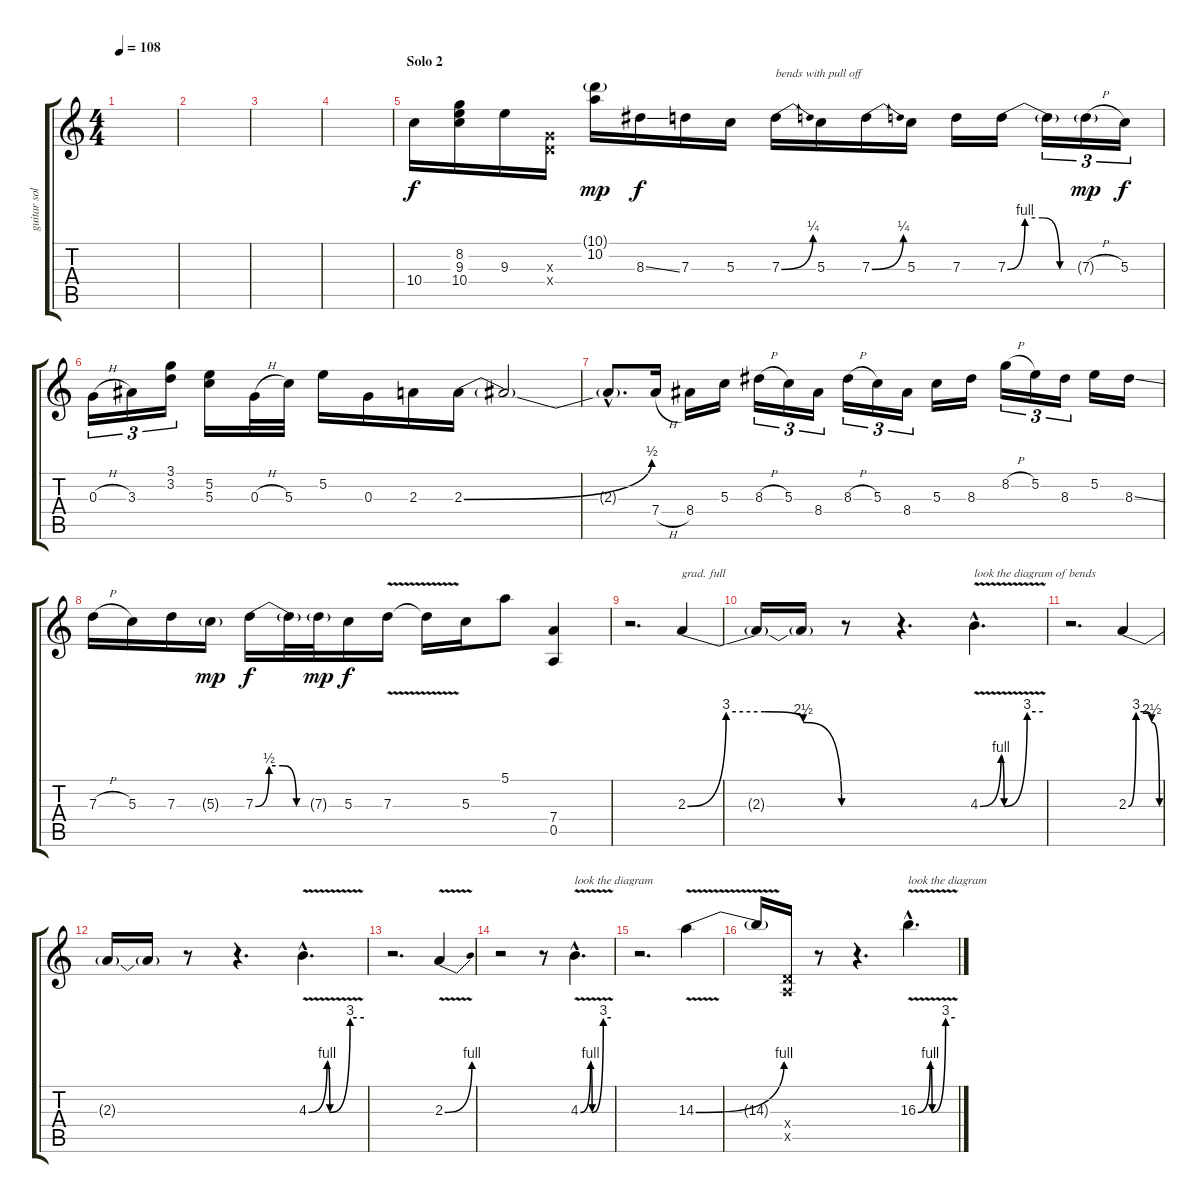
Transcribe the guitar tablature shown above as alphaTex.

\track ("guitar solo" "guitar sol") {instrument overdrivenguitar}
\staff {score tabs}
\tuning (E4 B3 G3 D3 A2 E2) {hide}
\ts (4 4)
\tempo 108
\clef g2
\ks c
|
|
|
|
\section ("" "Solo 2")
10.4.16 (8.2 9.3 10.4).16 9.3.16 (0.3{x} 0.4{x}).16 (10.1{g} 10.2).16{dy mp} 8.3{ss}.16{dy f} 7.3.16 5.3.16 7.3{be (bend 0 0 60 1)}.16{txt "bends with pull off"} 5.3.16 7.3{be (bend 0 0 60 1)}.16 5.3.16 7.3.16 7.3{be (custom 0 0 15 4 30 4 45 0 60 0)}.16 7.3{t}.16{tu (3 2)} 7.3{h g}.16{tu (3 2) dy mp} 5.3.16{tu (3 2) dy f} |
0.3{h}.16{tu (3 2)} 3.3.16{tu (3 2)} (3.1 3.2).16{tu (3 2)} (5.2 5.3).16 0.3{h}.32 5.3.32 5.2.16 0.3.16 2.3.16 2.3{be (bend 0 0 60 2)}.16 2.3{t}.2 |
2.3{hac t}.8{d} 7.4{h}.16 8.4.16 5.3.16 8.3{h}.16{tu (3 2)} 5.3.16{tu (3 2)} 8.4.16{tu (3 2)} 8.3{h}.16{tu (3 2)} 5.3.16{tu (3 2)} 8.4.16{tu (3 2)} 5.3.16 8.3.16 8.2{h}.16{tu (3 2)} 5.2.16{tu (3 2)} 8.3.16{tu (3 2)} 5.2.16 8.3{ss}.16 |
7.3{h}.16 5.3.16 7.3.16 5.3{g}.16{dy mp} 7.3{be (custom 0 0 15 2 30 2 45 0 60 0)}.16{dy f} 7.3{t}.32 7.3{g}.32{dy mp} 5.3.16{dy f} 7.3{v}.16 7.3{t}.16 5.3.16 5.1.8 (7.4 0.5).4 |
r.2{d} 2.3{be (custom 0 0 15 12 30 12 45 10 60 0)}.4{txt "grad. full"} |
2.3{t}.16 2.3{t}.16 r.8 r.4{d} 4.3{be (custom 0 0 20 4 23 0 45 12 60 12) v hac}.4{d txt "look the diagram of bends"} |
r.2{d} 2.3{be (custom 0 0 15 12 30 12 45 10 60 0)}.4 |
2.3{t}.16 2.3{t}.16 r.8 r.4{d} 4.3{be (custom 0 0 20 4 23 0 45 12 60 12) v hac}.4{d} |
r.2{d} 2.3{be (bend 0 0 60 4) v}.4 |
r.2 r.8 4.3{be (custom 0 0 20 4 23 0 45 12 60 12) v hac}.4{d txt "look the diagram"} |
r.2{d} 14.3{be (bend 0 0 60 4) v}.4 |
14.3{t}.16 (0.4{x} 0.5{x}).16 r.8 r.4{d} 16.3{be (custom 0 0 20 4 23 0 45 12 60 12) v hac}.4{d txt "look the diagram"}
